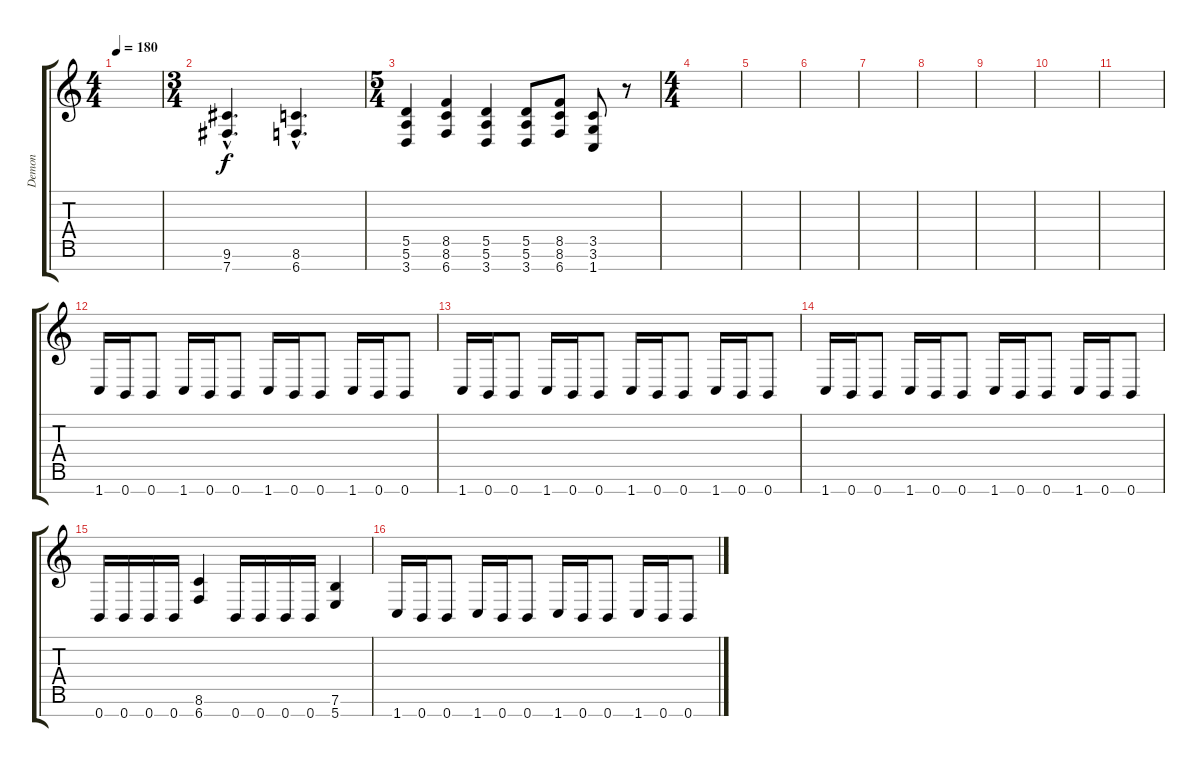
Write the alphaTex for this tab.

\track ("Demon" "Demon") {instrument overdrivenguitar}
\staff {score tabs}
\tuning (E4 B3 G3 D3 A2 E2 B1) {hide}
\ts (4 4)
\tempo 180
\clef g2
\ks c
|
\ts (3 4)
(9.6{hac} 7.7{hac}).4{d} (8.6{hac} 6.7{hac}).4{d} |
\ts (5 4)
(5.5 5.6 3.7).4 (8.5 8.6 6.7).4 (5.5 5.6 3.7).4 (5.5 5.6 3.7).8 (8.5 8.6 6.7).8 (3.5 3.6 1.7).8 r.8 |
\ts (4 4)
|
|
|
|
|
|
|
|
1.7.16 0.7.16 0.7.8 1.7.16 0.7.16 0.7.8 1.7.16 0.7.16 0.7.8 1.7.16 0.7.16 0.7.8 |
1.7.16 0.7.16 0.7.8 1.7.16 0.7.16 0.7.8 1.7.16 0.7.16 0.7.8 1.7.16 0.7.16 0.7.8 |
1.7.16 0.7.16 0.7.8 1.7.16 0.7.16 0.7.8 1.7.16 0.7.16 0.7.8 1.7.16 0.7.16 0.7.8 |
0.7.16 0.7.16 0.7.16 0.7.16 (8.6 6.7).4 0.7.16 0.7.16 0.7.16 0.7.16 (7.6 5.7).4 |
1.7.16 0.7.16 0.7.8 1.7.16 0.7.16 0.7.8 1.7.16 0.7.16 0.7.8 1.7.16 0.7.16 0.7.8
